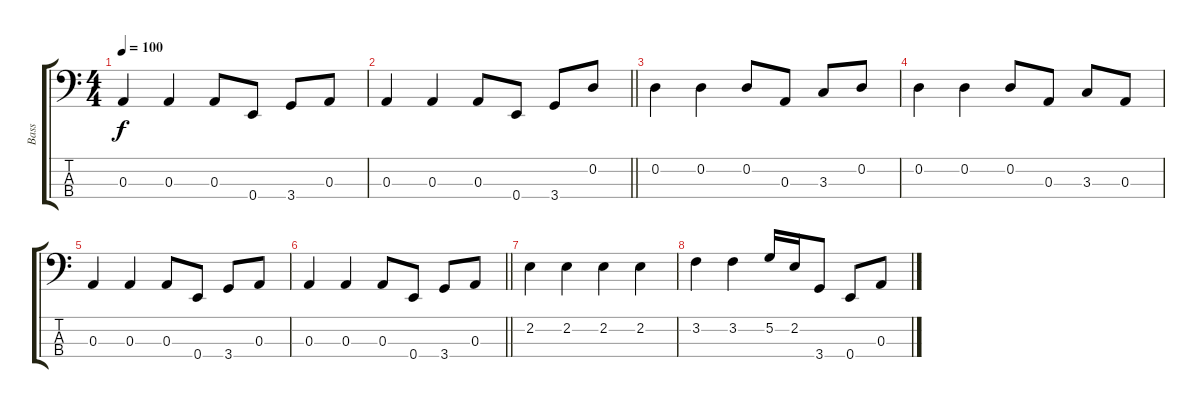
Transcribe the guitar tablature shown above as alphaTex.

\track ("Bass" "Bass") {instrument electricbasspick}
\staff {score tabs}
\tuning (G2 D2 A1 E1) {hide}
\ts (4 4)
\tempo 100
\clef f4
\ks c
0.3.4{dy f} 0.3.4 0.3.8 0.4.8 3.4.8 0.3.8 |
\barLineRight lightlight
0.3.4 0.3.4 0.3.8 0.4.8 3.4.8 0.2.8 |
0.2.4 0.2.4 0.2.8 0.3.8 3.3.8 0.2.8 |
0.2.4 0.2.4 0.2.8 0.3.8 3.3.8 0.3.8 |
0.3.4 0.3.4 0.3.8 0.4.8 3.4.8 0.3.8 |
\barLineRight lightlight
0.3.4 0.3.4 0.3.8 0.4.8 3.4.8 0.3.8 |
2.2.4 2.2.4 2.2.4 2.2.4 |
3.2.4 3.2.4 5.2.16 2.2.16 3.4.8 0.4.8 0.3.8
